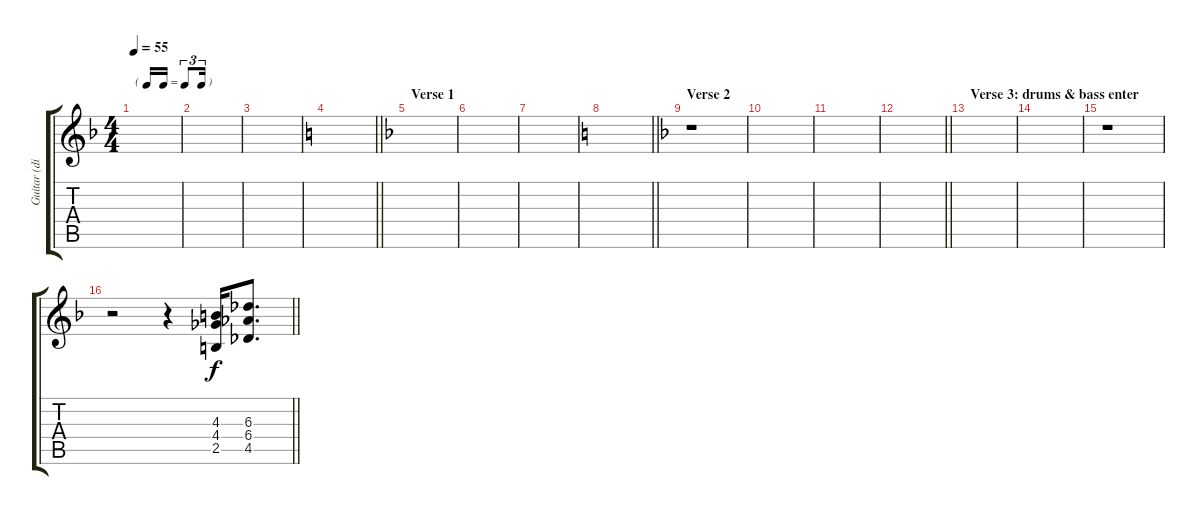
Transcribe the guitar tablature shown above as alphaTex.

\track ("Guitar (distorted)" "Guitar (di") {instrument overdrivenguitar}
\staff {score tabs}
\tuning (E4 B3 G3 D3 A2 E2) {hide}
\ts (4 4)
\tf triplet16th
\tempo 55
\clef g2
\ks dminor
|
|
|
\barLineRight lightlight
\ks c
|
\section ("" "Verse 1")
\ks dminor
|
|
|
\barLineRight lightlight
\ks c
|
\section ("" "Verse 2")
\ks dminor
r.1 |
|
|
\barLineRight lightlight
|
\section ("" "Verse 3: drums & bass enter")
|
|
r.1 |
\barLineRight lightlight
r.2 r.4 (4.3 4.4 2.5).16 (6.3 6.4 4.5).8{d}
